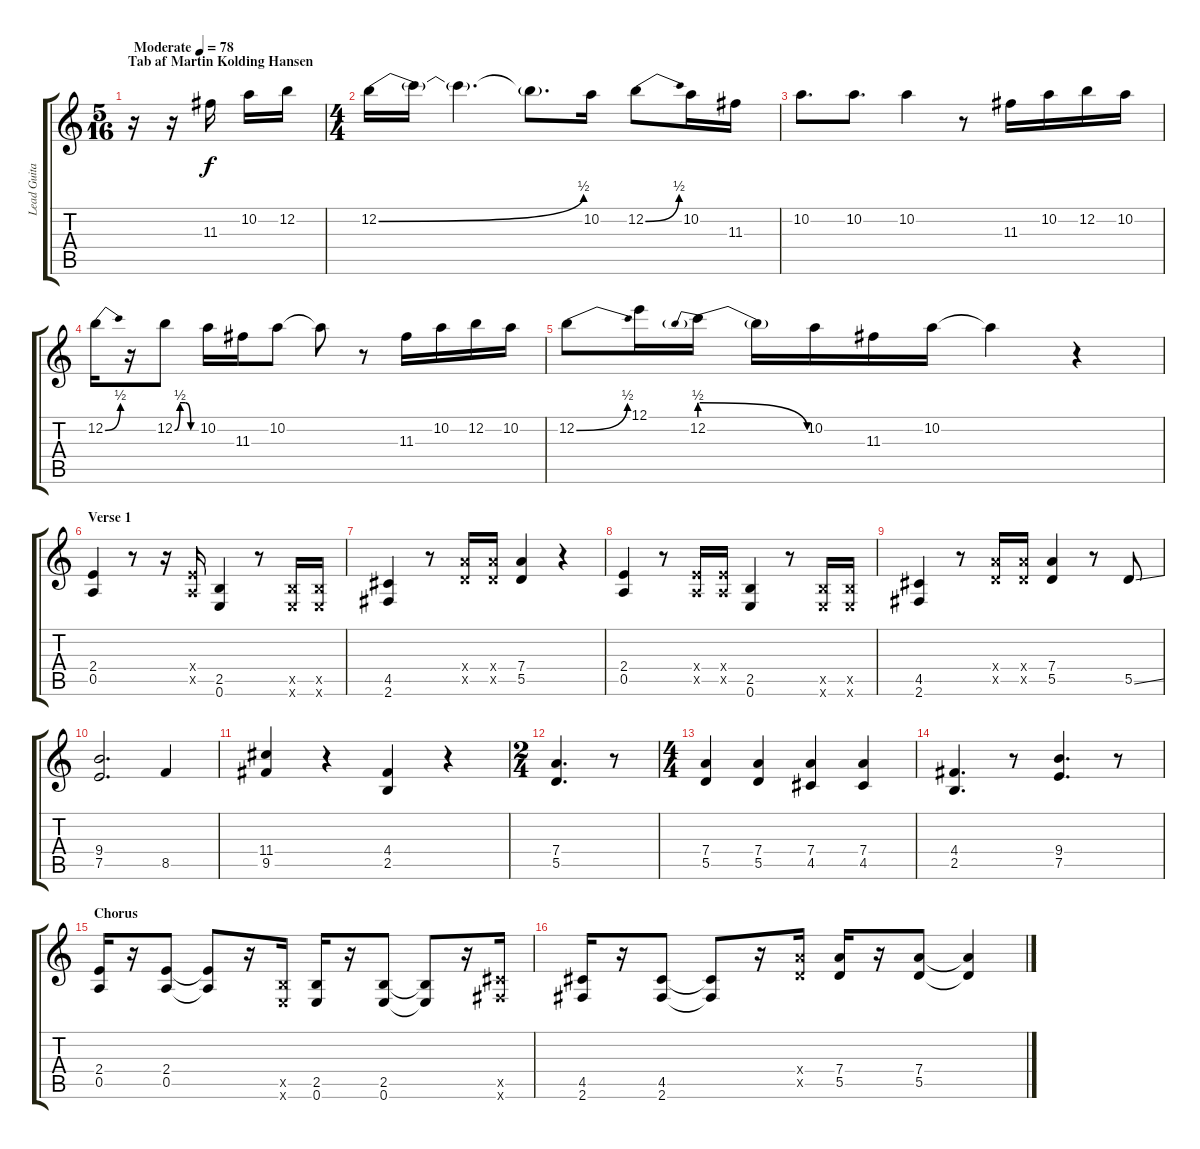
\track ("Lead Guitar" "Lead Guita") {instrument distortionguitar}
\staff {score tabs}
\tuning (E4 B3 G3 D3 A2 E2) {hide}
\ts (5 16)
\section ("" "Tab af Martin Kolding Hansen")
\tempo (78 "Moderate")
\clef g2
\ks c
r.16{dy f instrument distortionguitar} r.16 11.3.16 10.2.16 12.2.16 |
\ts (4 4)
12.2{be (bend 0 0 60 2)}.16 12.2{t}.16 12.2{t}.4{d} 12.2{t}.8{d} 10.2.16 12.2{be (bend 0 0 60 2)}.8 10.2.16 11.3.16 |
10.2.8{d} 10.2.8{d} 10.2.4 r.8 11.3.16 10.2.16 12.2.16 10.2.16 |
12.2{be (bend 0 0 60 2)}.16 r.16 12.2{be (custom 0 0 15 2 30 2 45 0 60 0)}.8 10.2.16 11.3.16 10.2.8 10.2{t}.8 r.8 11.3.16 10.2.16 12.2.16 10.2.16 |
12.2{be (bend 0 0 60 2)}.8 12.1.16 12.2{be (prebendrelease 0 2 60 0)}.16 12.2{t}.16 10.2.16 11.3.16 10.2.16 10.2{t}.4 r.4 |
\section ("" "Verse 1")
(2.4 0.5).4 r.8 r.16 (2.4{x} 0.5{x}).16 (2.5 0.6).4 r.8 (2.5{x} 0.6{x}).16 (2.5{x} 0.6{x}).16 |
(4.5 2.6).4 r.8 (7.4{x} 5.5{x}).16 (7.4{x} 5.5{x}).16 (7.4 5.5).4 r.4 |
(2.4 0.5).4 r.8 (2.4{x} 0.5{x}).16 (2.4{x} 0.5{x}).16 (2.5 0.6).4 r.8 (2.5{x} 0.6{x}).16 (2.5{x} 0.6{x}).16 |
(4.5 2.6).4 r.8 (7.4{x} 5.5{x}).16 (7.4{x} 5.5{x}).16 (7.4 5.5).4 r.8 5.5{ss}.8 |
(9.4 7.5).2{d} 8.5.4 |
(11.4 9.5).4 r.4 (4.4 2.5).4 r.4 |
\ts (2 4)
(7.4 5.5).4{d} r.8 |
\ts (4 4)
(7.4 5.5).4 (7.4 5.5).4 (7.4 4.5).4 (7.4 4.5).4 |
(4.4 2.5).4{d} r.8 (9.4 7.5).4{d} r.8 |
\section ("" "Chorus")
(2.4 0.5).16 r.16 (2.4 0.5).8 (2.4{t} 0.5{t}).8 r.16 (2.5{x} 0.6{x}).16 (2.5 0.6).16 r.16 (2.5 0.6).8 (2.5{t} 0.6{t}).8 r.16 (4.5{x} 2.6{x}).16 |
(4.5 2.6).16 r.16 (4.5 2.6).8 (4.5{t} 2.6{t}).8 r.16 (7.4{x} 5.5{x}).16 (7.4 5.5).16 r.16 (7.4 5.5).8 (7.4{t} 5.5{t}).4
